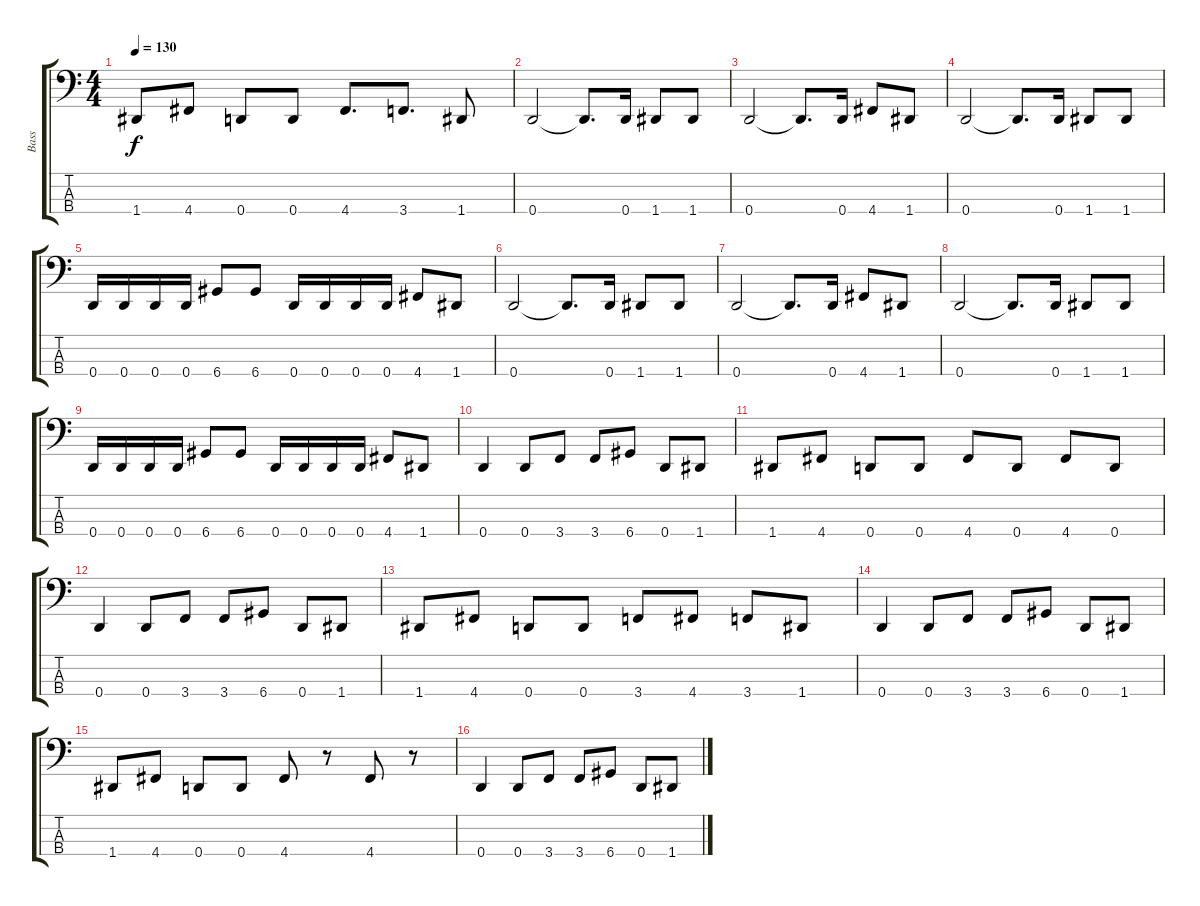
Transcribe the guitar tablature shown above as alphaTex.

\track ("Bass" "Bass") {instrument electricbasspick}
\staff {score tabs}
\tuning (G2 D2 A1 D1) {hide}
\ts (4 4)
\tempo 130
\clef f4
\ks c
1.4.8{dy f} 4.4.8 0.4.8 0.4.8 4.4.8{d} 3.4.8{d} 1.4.8 |
0.4.2 0.4{t}.8{d} 0.4.16 1.4.8 1.4.8 |
0.4.2 0.4{t}.8{d} 0.4.16 4.4.8 1.4.8 |
0.4.2 0.4{t}.8{d} 0.4.16 1.4.8 1.4.8 |
0.4.16 0.4.16 0.4.16 0.4.16 6.4.8 6.4.8 0.4.16 0.4.16 0.4.16 0.4.16 4.4.8 1.4.8 |
0.4.2 0.4{t}.8{d} 0.4.16 1.4.8 1.4.8 |
0.4.2 0.4{t}.8{d} 0.4.16 4.4.8 1.4.8 |
0.4.2 0.4{t}.8{d} 0.4.16 1.4.8 1.4.8 |
0.4.16 0.4.16 0.4.16 0.4.16 6.4.8 6.4.8 0.4.16 0.4.16 0.4.16 0.4.16 4.4.8 1.4.8 |
0.4.4 0.4.8 3.4.8 3.4.8 6.4.8 0.4.8 1.4.8 |
1.4.8 4.4.8 0.4.8 0.4.8 4.4.8 0.4.8 4.4.8 0.4.8 |
0.4.4 0.4.8 3.4.8 3.4.8 6.4.8 0.4.8 1.4.8 |
1.4.8 4.4.8 0.4.8 0.4.8 3.4.8 4.4.8 3.4.8 1.4.8 |
0.4.4 0.4.8 3.4.8 3.4.8 6.4.8 0.4.8 1.4.8 |
1.4.8 4.4.8 0.4.8 0.4.8 4.4.8 r.8 4.4.8 r.8 |
0.4.4 0.4.8 3.4.8 3.4.8 6.4.8 0.4.8 1.4.8
